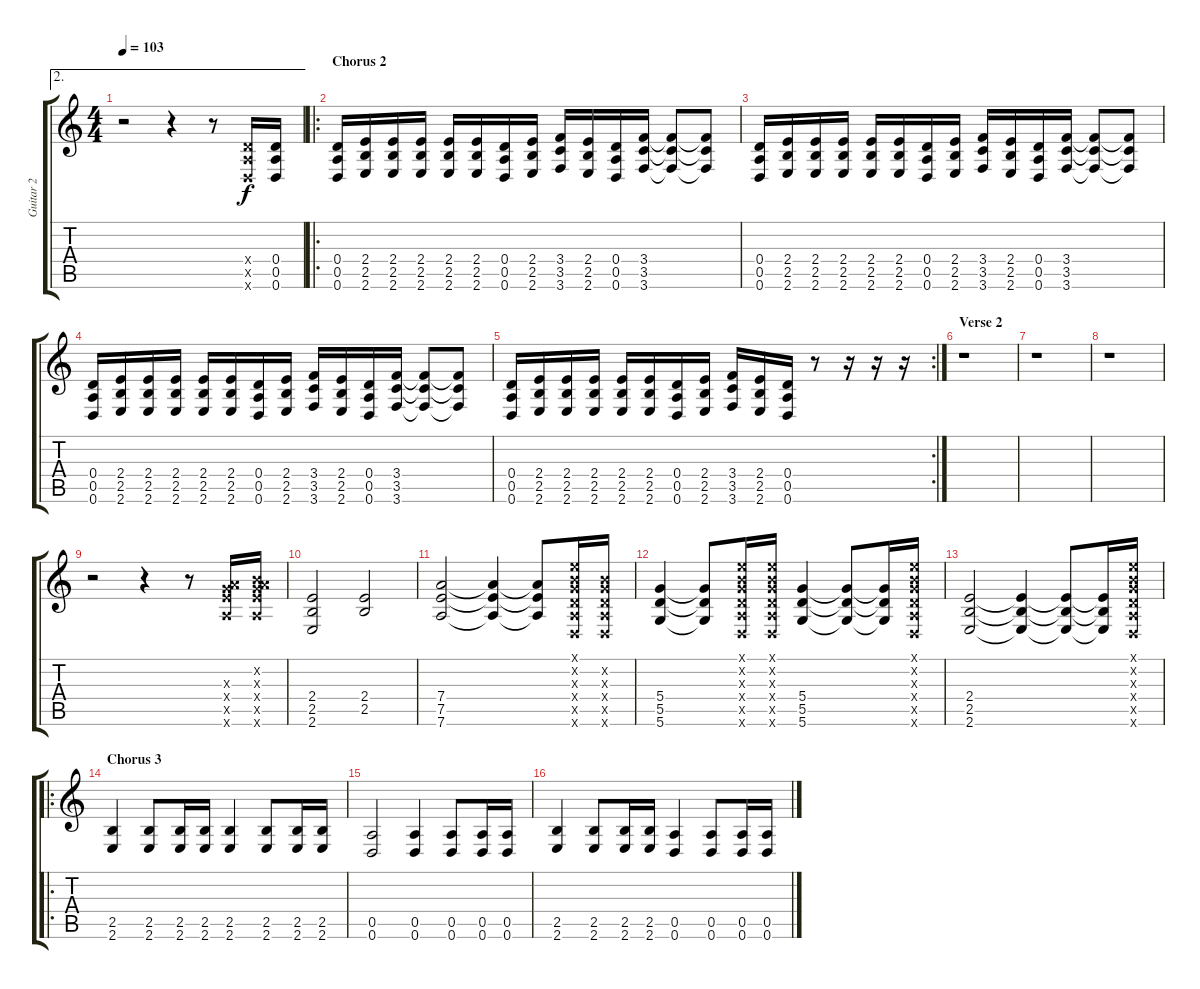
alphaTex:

\track ("Guitar 2" "Guitar 2") {instrument distortionguitar}
\staff {score tabs}
\tuning (E4 B3 G3 D3 A2 D2) {hide}
\ae 2
\ts (4 4)
\tempo 103
\clef g2
\ks c
r.2{dy f} r.4 r.8 (0.4{x} 0.5{x} 0.6{x}).16 (0.4 0.5 0.6).16 |
\ro
\section ("" "Chorus 2")
(0.4 0.5 0.6).16 (2.4 2.5 2.6).16 (2.4 2.5 2.6).16 (2.4 2.5 2.6).16 (2.4 2.5 2.6).16 (2.4 2.5 2.6).16 (0.4 0.5 0.6).16 (2.4 2.5 2.6).16 (3.4 3.5 3.6).16 (2.4 2.5 2.6).16 (0.4 0.5 0.6).16 (3.4 3.5 3.6).16 (3.4{t} 3.5{t} 3.6{t}).8 (3.4{t} 3.5{t} 3.6{t}).8 |
(0.4 0.5 0.6).16 (2.4 2.5 2.6).16 (2.4 2.5 2.6).16 (2.4 2.5 2.6).16 (2.4 2.5 2.6).16 (2.4 2.5 2.6).16 (0.4 0.5 0.6).16 (2.4 2.5 2.6).16 (3.4 3.5 3.6).16 (2.4 2.5 2.6).16 (0.4 0.5 0.6).16 (3.4 3.5 3.6).16 (3.4{t} 3.5{t} 3.6{t}).8 (3.4{t} 3.5{t} 3.6{t}).8 |
(0.4 0.5 0.6).16 (2.4 2.5 2.6).16 (2.4 2.5 2.6).16 (2.4 2.5 2.6).16 (2.4 2.5 2.6).16 (2.4 2.5 2.6).16 (0.4 0.5 0.6).16 (2.4 2.5 2.6).16 (3.4 3.5 3.6).16 (2.4 2.5 2.6).16 (0.4 0.5 0.6).16 (3.4 3.5 3.6).16 (3.4{t} 3.5{t} 3.6{t}).8 (3.4{t} 3.5{t} 3.6{t}).8 |
\rc 2
(0.4 0.5 0.6).16 (2.4 2.5 2.6).16 (2.4 2.5 2.6).16 (2.4 2.5 2.6).16 (2.4 2.5 2.6).16 (2.4 2.5 2.6).16 (0.4 0.5 0.6).16 (2.4 2.5 2.6).16 (3.4 3.5 3.6).16 (2.4 2.5 2.6).16 (0.4 0.5 0.6).16 r.8 r.16 r.16 r.16 |
\section ("" "Verse 2")
r.1 |
r.1 |
r.1 |
r.2 r.4 r.8 (0.3{x} 7.4{x} 7.5{x} 7.6{x}).16 (0.2{x} 0.3{x} 7.4{x} 7.5{x} 7.6{x}).16 |
(2.4 2.5 2.6).2 (2.4 2.5).2 |
(7.4 7.5 7.6).2 (7.4{t} 7.5{t} 7.6{t}).4 (7.4{t} 7.5{t} 7.6{t}).8 (0.1{x} 0.2{x} 0.3{x} 0.4{x} 0.5{x} 0.6{x}).16 (0.2{x} 0.3{x} 0.4{x} 0.5{x} 0.6{x}).16 |
(5.4 5.5 5.6).4 (5.4{t} 5.5{t} 5.6{t}).8 (0.1{x} 0.2{x} 0.3{x} 0.4{x} 0.5{x} 0.6{x}).16 (0.1{x} 0.2{x} 0.3{x} 0.4{x} 0.5{x} 0.6{x}).16 (5.4 5.5 5.6).4 (5.4{t} 5.5{t} 5.6{t}).8 (5.4{t} 5.5{t} 5.6{t}).16 (0.1{x} 0.2{x} 0.3{x} 0.4{x} 0.5{x} 0.6{x}).16 |
(2.4 2.5 2.6).2 (2.4{t} 2.5{t} 2.6{t}).4 (2.4{t} 2.5{t} 2.6{t}).8 (2.4{t} 2.5{t} 2.6{t}).16 (0.1{x} 0.2{x} 0.3{x} 0.4{x} 0.5{x} 0.6{x}).16 |
\ro
\section ("" "Chorus 3")
(2.5 2.6).4 (2.5 2.6).8 (2.5 2.6).16 (2.5 2.6).16 (2.5 2.6).4 (2.5 2.6).8 (2.5 2.6).16 (2.5 2.6).16 |
(0.5 0.6).2 (0.5 0.6).4 (0.5 0.6).8 (0.5 0.6).16 (0.5 0.6).16 |
(2.5 2.6).4 (2.5 2.6).8 (2.5 2.6).16 (2.5 2.6).16 (0.5 0.6).4 (0.5 0.6).8 (0.5 0.6).16 (0.5 0.6).16
